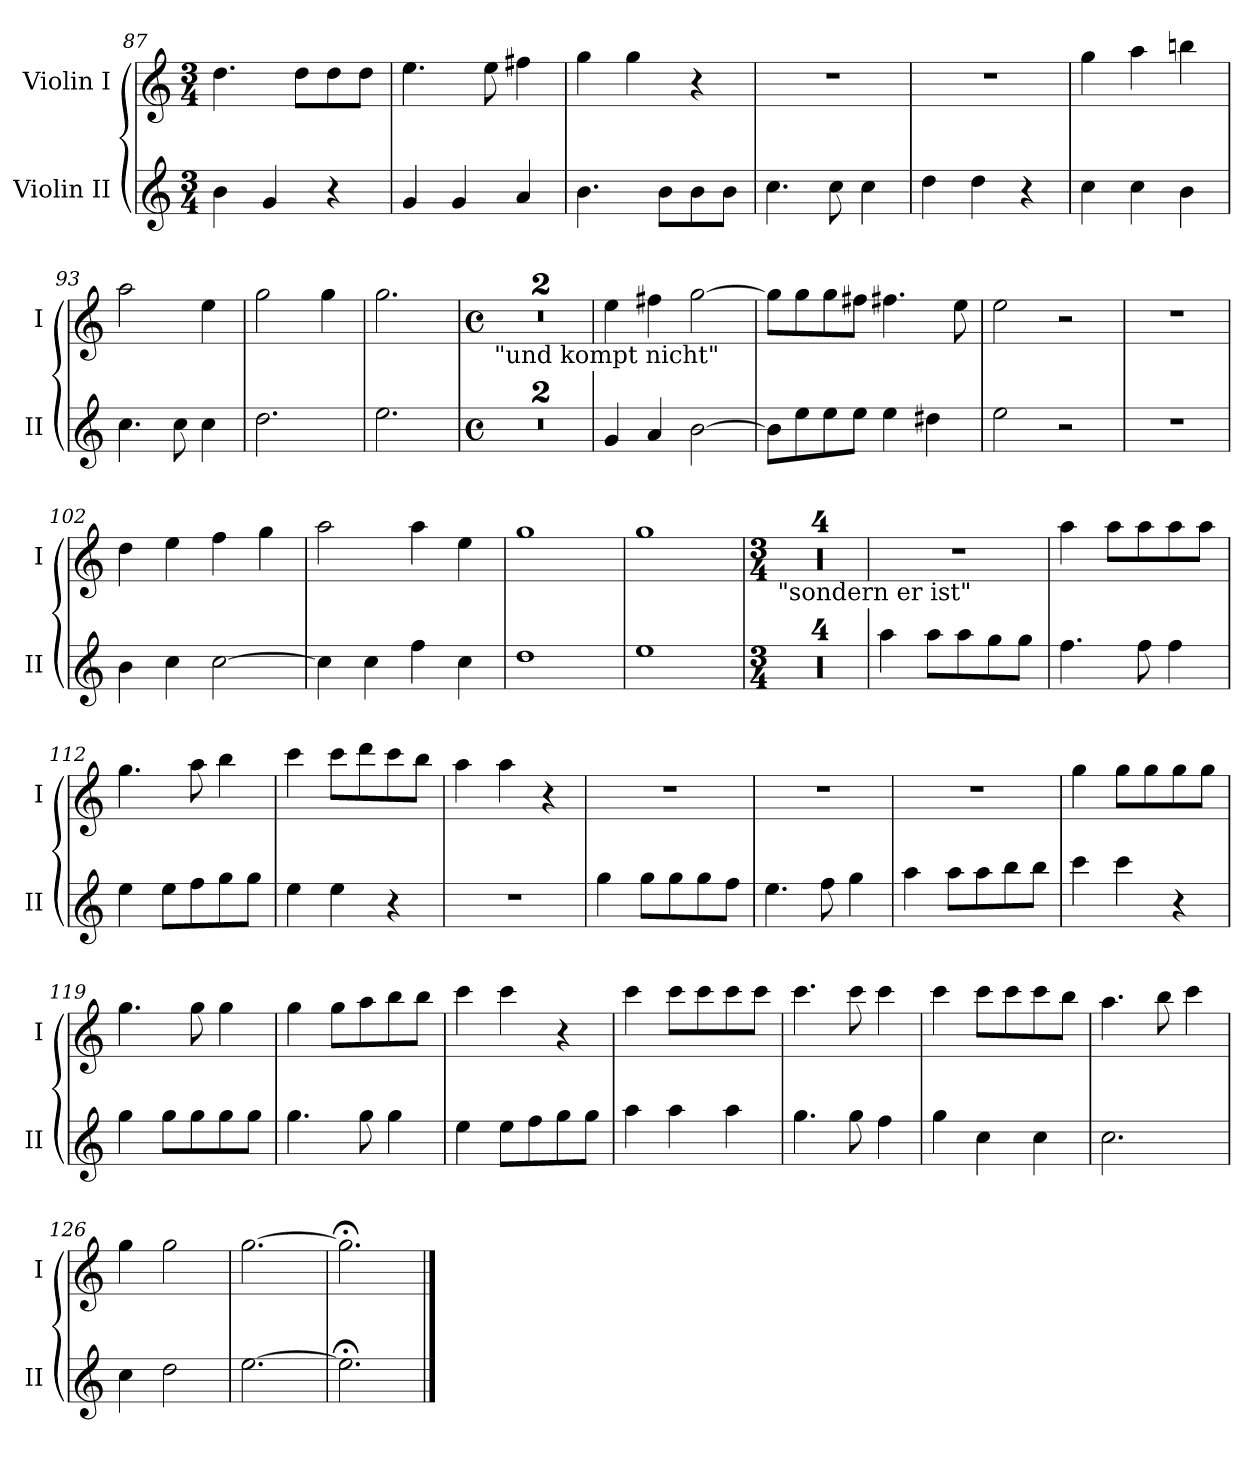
**kern	**kern
*part2	*part1
*staff2	*staff1
*I"Violin II	*I"Violin I
*I'II	*I'I
!!LO:LB:g=z
*clefG2	*clefG2
*k[]	*k[]
*C:	*C:
*M3/4	*M3/4
=87	=87
4b\	4.dd\
4g/	.
.	8dd\L
4r	8dd\
.	8dd\J
=88	=88
4g/	4.ee\
4g/	.
.	8ee\
4a/	4ff#X\
=89	=89
4.b\	4gg\
.	4gg\
8b\L	.
8b\	4r
8b\J	.
=90	=90
!	!LO:N:vis=1
4.cc\	2.r
8cc\	.
4cc\	.
=91	=91
!	!LO:N:vis=1
4dd\	2.r
4dd\	.
4r	.
=92	=92
4cc\	4gg\
4cc\	4aa\
4b\	4bbn\
=93	=93
4.cc\	2aa\
8cc\	.
4cc\	4ee\
=94	=94
2.dd\	2gg\
.	4gg\
=95	=95
2.ee\	2.gg\
!!LO:PB:g=z
=96	=96
*M4/4	*M4/4
*met(c)	*met(c)
!	!LO:TX:b:t="und kompt nicht"
1r	1r
=97	=97
1r	1r
=98	=98
4g/	4ee\
4a/	4ff#X\
[>2b\	[>2gg\
=99	=99
8b\L]	8gg\L]
8ee\	8gg\
8ee\	8gg\
8ee\J	8ff#X\J
4ee\	4.ff#X\
4dd#X\	.
.	8ee\
=100	=100
2ee\	2ee\
2r	2r
=101	=101
1r	1r
=102	=102
4b\	4dd\
4cc\	4ee\
[>2cc\	4ff\
.	4gg\
=103	=103
4cc\]	2aa\
4cc\	.
4ff\	4aa\
4cc\	4ee\
!!LO:LB:g=z
=104	=104
1dd	1gg
=105	=105
1ee	1gg
=106	=106
*M3/4	*M3/4
!	!LO:TX:b:t="sondern er ist"
2.r	2.r
=107	=107
2.r	2.r
=108	=108
2.r	2.r
=109	=109
2.r	2.r
=110	=110
!	!LO:N:vis=1
4aa\	2.r
8aa\L	.
8aa\	.
8gg\	.
8gg\J	.
=111	=111
4.ff\	4aa\
.	8aa\L
8ff\	8aa\
4ff\	8aa\
.	8aa\J
=112	=112
4ee\	4.gg\
8ee\L	.
8ff\	8aa\
8gg\	4bb\
8gg\J	.
=113	=113
4ee\	4ccc\
4ee\	8ccc\L
.	8ddd\
4r	8ccc\
.	8bb\J
=114	=114
!LO:N:vis=1	!
2.r	4aa\
.	4aa\
.	4r
!!LO:LB:g=z
=115	=115
!	!LO:N:vis=1
4gg\	2.r
8gg\L	.
8gg\	.
8gg\	.
8ff\J	.
=116	=116
!	!LO:N:vis=1
4.ee\	2.r
8ff\	.
4gg\	.
=117	=117
!	!LO:N:vis=1
4aa\	2.r
8aa\L	.
8aa\	.
8bb\	.
8bb\J	.
=118	=118
4ccc\	4gg\
4ccc\	8gg\L
.	8gg\
4r	8gg\
.	8gg\J
=119	=119
4gg\	4.gg\
8gg\L	.
8gg\	8gg\
8gg\	4gg\
8gg\J	.
=120	=120
4.gg\	4gg\
.	8gg\L
8gg\	8aa\
4gg\	8bb\
.	8bb\J
=121	=121
4ee\	4ccc\
8ee\L	4ccc\
8ff\	.
8gg\	4r
8gg\J	.
=122	=122
4aa\	4ccc\
4aa\	8ccc\L
.	8ccc\
4aa\	8ccc\
.	8ccc\J
!!LO:LB:g=z
=123	=123
4.gg\	4.ccc\
8gg\	8ccc\
4ff\	4ccc\
=124	=124
4gg\	4ccc\
4cc\	8ccc\L
.	8ccc\
4cc\	8ccc\
.	8bb\J
=125	=125
2.cc\	4.aa\
.	8bb\
.	4ccc\
=126	=126
4cc\	4gg\
2dd\	2gg\
=127	=127
[>2.ee\	[>2.gg\
=128	=128
2.ee;<\]	2.gg;<\]
==	==
*-	*-
